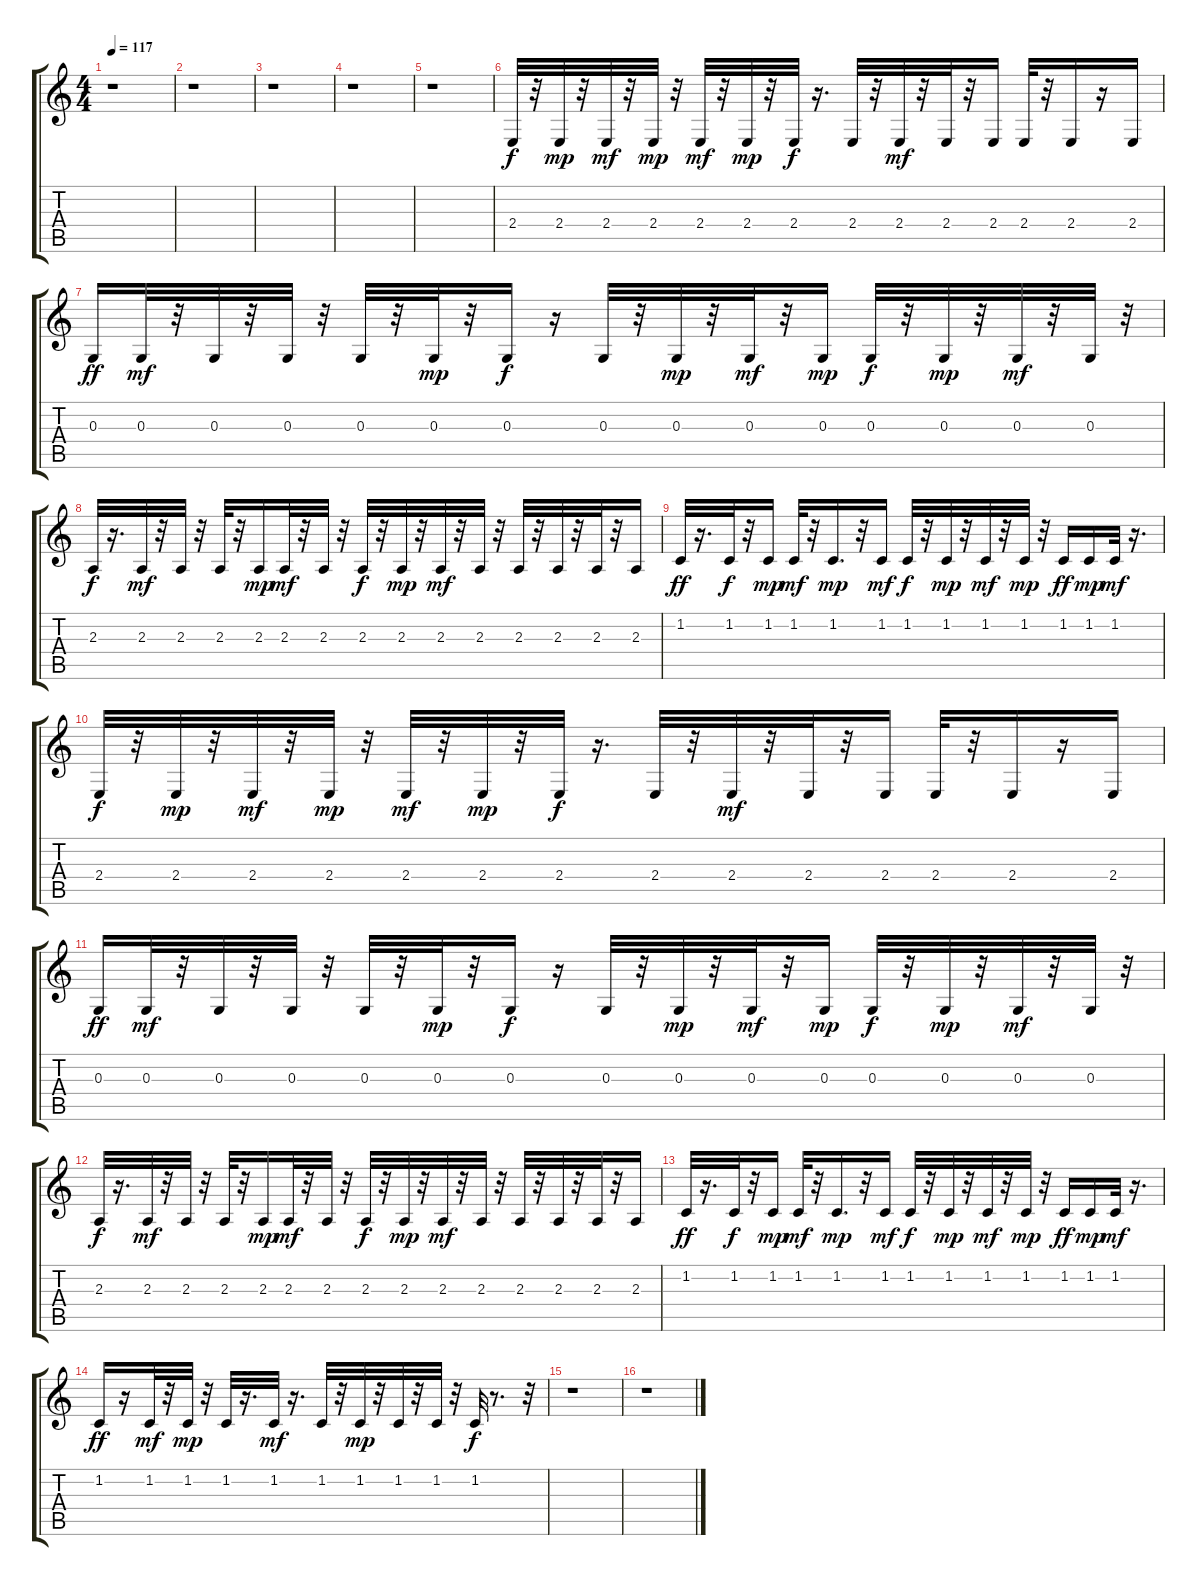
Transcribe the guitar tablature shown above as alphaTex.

\track "" {instrument pad3polysynth}
\staff {score tabs}
\tuning (E4 B3 G3 D3 A2 E2) {hide}
\ts (4 4)
\tempo 117
\clef g2
\ks c
r.1{dy f} |
r.1 |
r.1 |
r.1 |
r.1 |
2.4.32 r.32 2.4.32{dy mp} r.32 2.4.32{dy mf} r.32 2.4.32{dy mp} r.32 2.4.32{dy mf} r.32 2.4.32{dy mp} r.32 2.4.32{dy f} r.16{d} 2.4.32 r.32 2.4.32{dy mf} r.32 2.4.32 r.32 2.4.16 2.4.32 r.32 2.4.16 r.16 2.4.16 |
0.3.16{dy ff} 0.3.32{dy mf} r.32 0.3.32 r.32 0.3.32 r.32 0.3.32 r.32 0.3.32{dy mp} r.32 0.3.16{dy f} r.16 0.3.32 r.32 0.3.32{dy mp} r.32 0.3.32{dy mf} r.32 0.3.16{dy mp} 0.3.32{dy f} r.32 0.3.32{dy mp} r.32 0.3.32{dy mf} r.32 0.3.32 r.32 |
2.3.32{dy f} r.16{d} 2.3.32{dy mf} r.32 2.3.32 r.32 2.3.32 r.32 2.3.16{dy mp} 2.3.32{dy mf} r.32 2.3.32 r.32 2.3.32{dy f} r.32 2.3.32{dy mp} r.32 2.3.32{dy mf} r.32 2.3.32 r.32 2.3.32 r.32 2.3.32 r.32 2.3.32 r.32 2.3.16 |
1.2.32{dy ff} r.16{d} 1.2.32{dy f} r.32 1.2.16{dy mp} 1.2.32{dy mf} r.32 1.2.16{d dy mp} r.32 1.2.16{dy mf} 1.2.32{dy f} r.32 1.2.32{dy mp} r.32 1.2.32{dy mf} r.32 1.2.32{dy mp} r.32 1.2.16{dy ff} 1.2.16{dy mp} 1.2.32{dy mf} r.16{d} |
2.4.32{dy f} r.32 2.4.32{dy mp} r.32 2.4.32{dy mf} r.32 2.4.32{dy mp} r.32 2.4.32{dy mf} r.32 2.4.32{dy mp} r.32 2.4.32{dy f} r.16{d} 2.4.32 r.32 2.4.32{dy mf} r.32 2.4.32 r.32 2.4.16 2.4.32 r.32 2.4.16 r.16 2.4.16 |
0.3.16{dy ff} 0.3.32{dy mf} r.32 0.3.32 r.32 0.3.32 r.32 0.3.32 r.32 0.3.32{dy mp} r.32 0.3.16{dy f} r.16 0.3.32 r.32 0.3.32{dy mp} r.32 0.3.32{dy mf} r.32 0.3.16{dy mp} 0.3.32{dy f} r.32 0.3.32{dy mp} r.32 0.3.32{dy mf} r.32 0.3.32 r.32 |
2.3.32{dy f} r.16{d} 2.3.32{dy mf} r.32 2.3.32 r.32 2.3.32 r.32 2.3.16{dy mp} 2.3.32{dy mf} r.32 2.3.32 r.32 2.3.32{dy f} r.32 2.3.32{dy mp} r.32 2.3.32{dy mf} r.32 2.3.32 r.32 2.3.32 r.32 2.3.32 r.32 2.3.32 r.32 2.3.16 |
1.2.32{dy ff} r.16{d} 1.2.32{dy f} r.32 1.2.16{dy mp} 1.2.32{dy mf} r.32 1.2.16{d dy mp} r.32 1.2.16{dy mf} 1.2.32{dy f} r.32 1.2.32{dy mp} r.32 1.2.32{dy mf} r.32 1.2.32{dy mp} r.32 1.2.16{dy ff} 1.2.16{dy mp} 1.2.32{dy mf} r.16{d} |
1.2.16{dy ff} r.16 1.2.32{dy mf} r.32 1.2.32{dy mp} r.32 1.2.32 r.16{d} 1.2.32{dy mf} r.16{d} 1.2.32 r.32 1.2.32{dy mp} r.32 1.2.32 r.32 1.2.32 r.32 1.2.32{dy f} r.8{d} r.32 |
r.1 |
r.1
